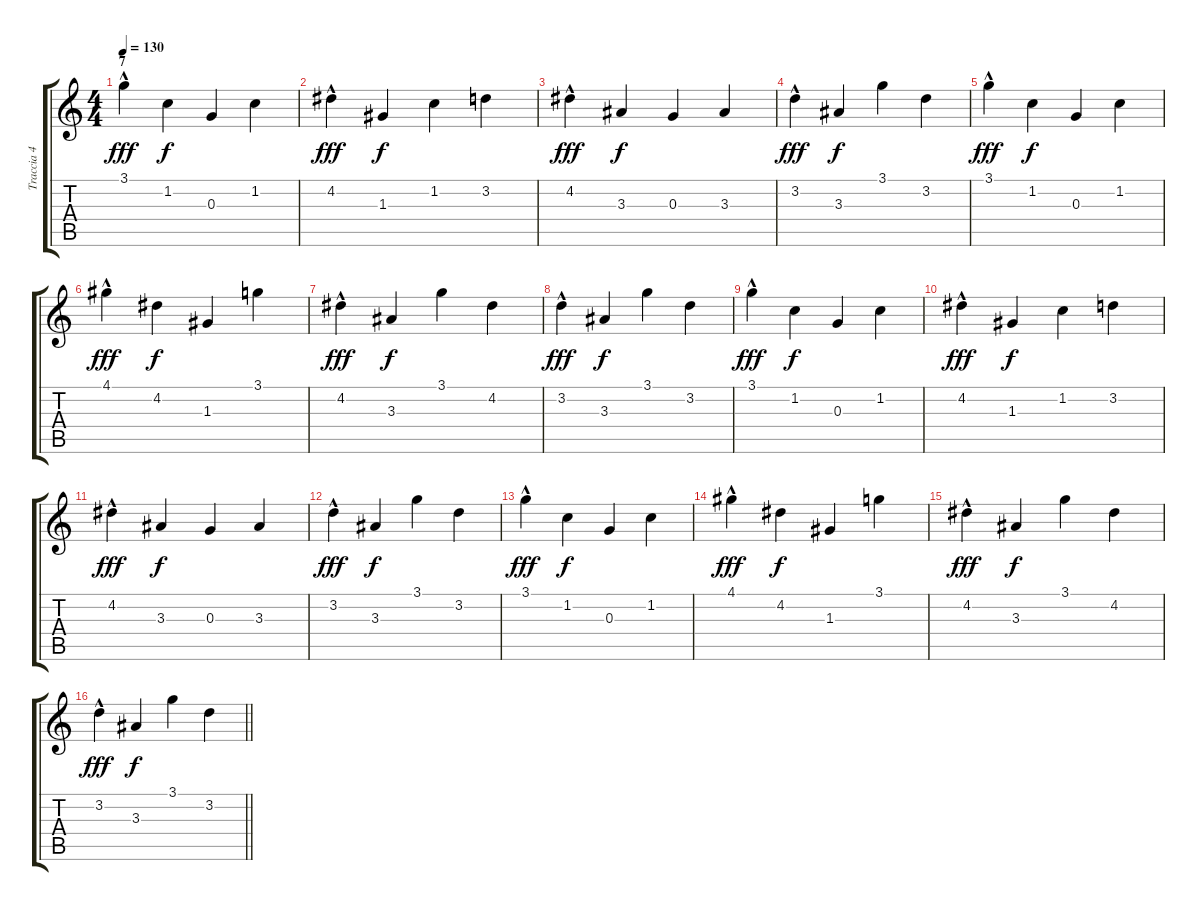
\track ("Traccia 4" "Traccia 4") {instrument distortionguitar}
\staff {score tabs}
\tuning (E4 B3 G3 D3 A2 E2) {hide}
\ts (4 4)
\section ("" "7")
\tempo 130
\clef g2
\ks c
3.1{hac}.4{dy fff volume 5} 1.2.4{dy f} 0.3.4 1.2.4 |
4.2{hac}.4{dy fff} 1.3.4{dy f} 1.2.4 3.2.4 |
4.2{hac}.4{dy fff} 3.3.4{dy f} 0.3.4 3.3.4 |
3.2{hac}.4{dy fff} 3.3.4{dy f} 3.1.4 3.2.4 |
3.1{hac}.4{dy fff} 1.2.4{dy f} 0.3.4 1.2.4 |
4.1{hac}.4{dy fff} 4.2.4{dy f} 1.3.4 3.1.4 |
4.2{hac}.4{dy fff} 3.3.4{dy f} 3.1.4 4.2.4 |
3.2{hac}.4{dy fff} 3.3.4{dy f} 3.1.4 3.2.4 |
3.1{hac}.4{dy fff} 1.2.4{dy f} 0.3.4 1.2.4 |
4.2{hac}.4{dy fff} 1.3.4{dy f} 1.2.4 3.2.4 |
4.2{hac}.4{dy fff} 3.3.4{dy f} 0.3.4 3.3.4 |
3.2{hac}.4{dy fff} 3.3.4{dy f} 3.1.4 3.2.4 |
3.1{hac}.4{dy fff} 1.2.4{dy f} 0.3.4 1.2.4 |
4.1{hac}.4{dy fff} 4.2.4{dy f} 1.3.4 3.1.4 |
4.2{hac}.4{dy fff} 3.3.4{dy f} 3.1.4 4.2.4 |
\barLineRight lightlight
3.2{hac}.4{dy fff} 3.3.4{dy f} 3.1.4 3.2.4
